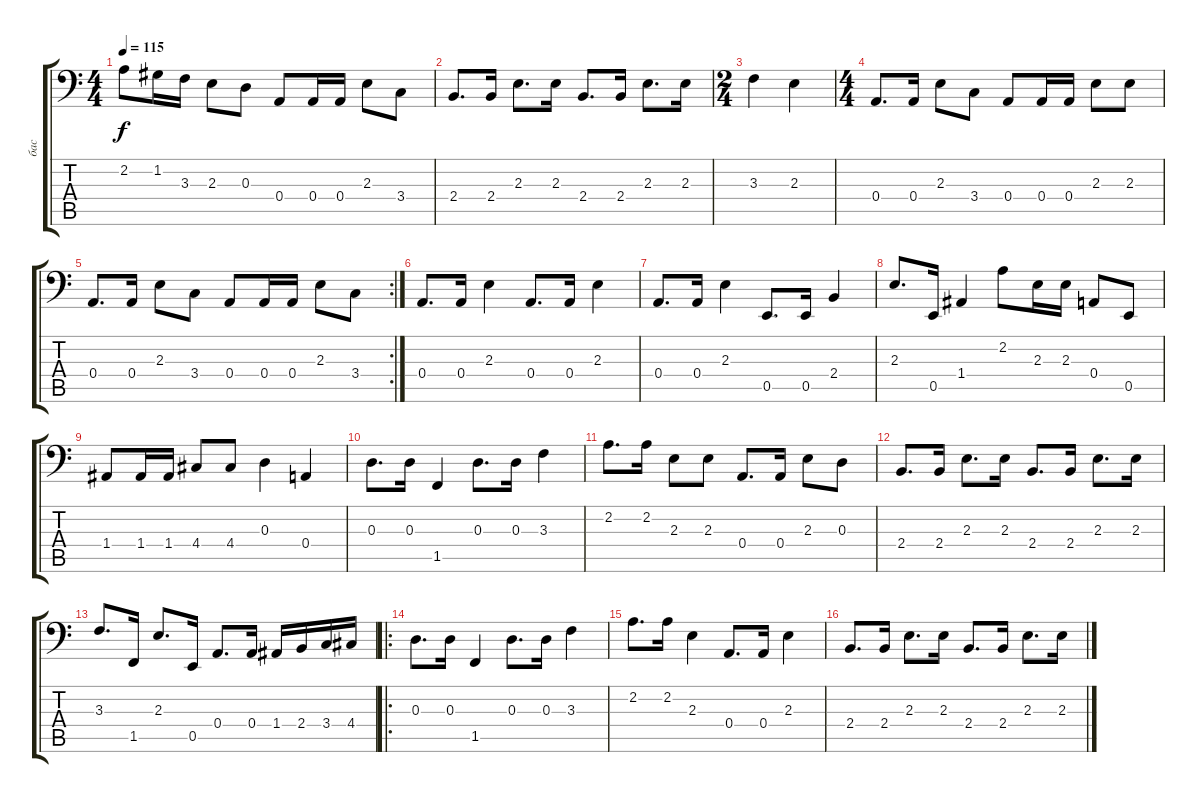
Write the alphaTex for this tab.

\track ("бас" "бас") {instrument electricbasspick}
\staff {score tabs}
\tuning (C3 G2 D2 A1 E1 B0) {hide}
\ts (4 4)
\tempo 115
\clef f4
\ks aminor
2.2.8{dy f} 1.2.16 3.3.16 2.3.8 0.3.8 0.4.8 0.4.16 0.4.16 2.3.8 3.4.8 |
2.4.8{d} 2.4.16 2.3.8{d} 2.3.16 2.4.8{d} 2.4.16 2.3.8{d} 2.3.16 |
\ts (2 4)
3.3.4 2.3.4 |
\ts (4 4)
0.4.8{d} 0.4.16 2.3.8 3.4.8 0.4.8 0.4.16 0.4.16 2.3.8 2.3.8 |
\rc 2
0.4.8{d} 0.4.16 2.3.8 3.4.8 0.4.8 0.4.16 0.4.16 2.3.8 3.4.8 |
0.4.8{d} 0.4.16 2.3.4 0.4.8{d} 0.4.16 2.3.4 |
0.4.8{d} 0.4.16 2.3.4 0.5.8{d} 0.5.16 2.4.4 |
2.3.8{d} 0.5.16 1.4.4 2.2.8 2.3.16 2.3.16 0.4.8 0.5.8 |
1.4.8 1.4.16 1.4.16 4.4.8 4.4.8 0.3.4 0.4.4 |
0.3.8{d} 0.3.16 1.5.4 0.3.8{d} 0.3.16 3.3.4 |
2.2.8{d} 2.2.16 2.3.8 2.3.8 0.4.8{d} 0.4.16 2.3.8 0.3.8 |
2.4.8{d} 2.4.16 2.3.8{d} 2.3.16 2.4.8{d} 2.4.16 2.3.8{d} 2.3.16 |
3.3.8{d} 1.5.16 2.3.8{d} 0.5.16 0.4.8{d} 0.4.16 1.4.16 2.4.16 3.4.16 4.4.16 |
\ro
0.3.8{d} 0.3.16 1.5.4 0.3.8{d} 0.3.16 3.3.4 |
2.2.8{d} 2.2.16 2.3.4 0.4.8{d} 0.4.16 2.3.4 |
2.4.8{d} 2.4.16 2.3.8{d} 2.3.16 2.4.8{d} 2.4.16 2.3.8{d} 2.3.16
